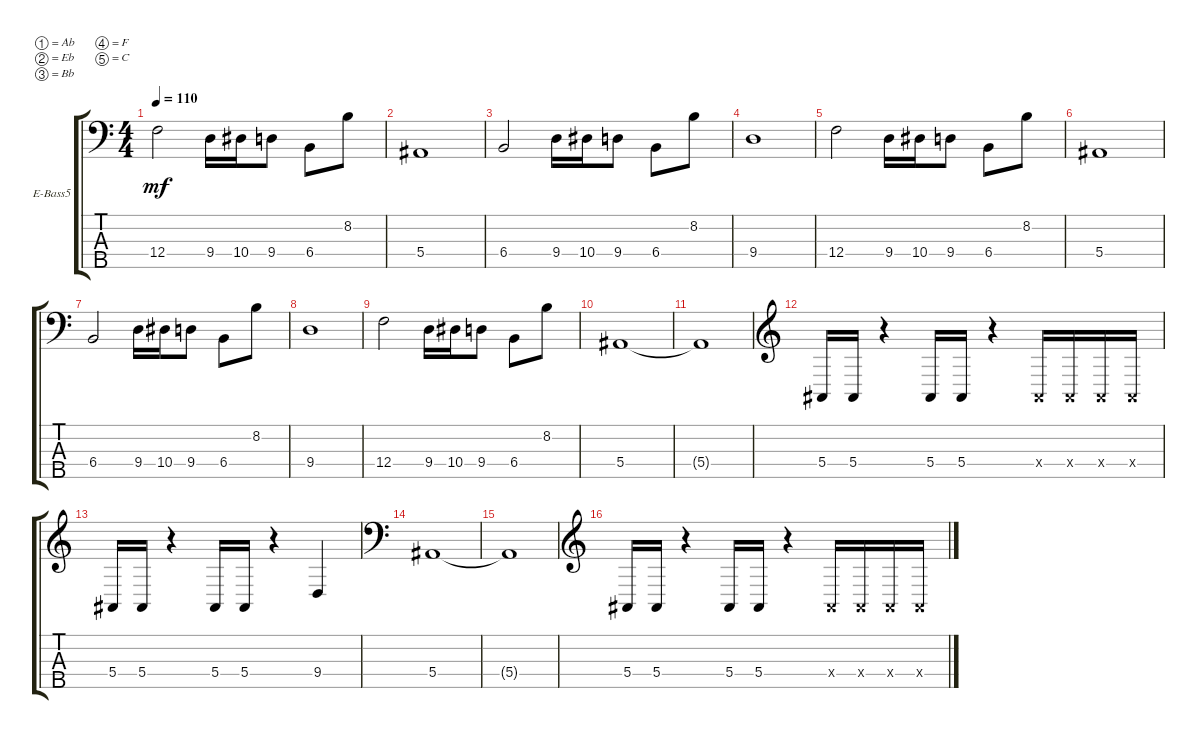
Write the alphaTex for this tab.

\defaultSystemsLayout 4
\bracketExtendMode groupsimilarinstruments
\firstSystemTrackNameOrientation horizontal
\otherSystemsTrackNameOrientation horizontal
\track ("Maxim Kondratenko" "E-Bass5") {instrument electricbassfinger}
\staff {score tabs}
\tuning (Ab2 Eb2 Bb1 F1 C1)
\ts (4 4)
\tempo 110
\clef f4
\scale
0.313131
\ks c
12.4.2{dy mf} 9.4.16 10.4.16 9.4.8 6.4.8 8.2.8 |
\scale
0.373737 5.4.1 |
\scale
0.313131 6.4.2 9.4.16 10.4.16 9.4.8 6.4.8 8.2.8 |
\scale
0.303922 9.4.1 |
\scale
0.333333 12.4.2 9.4.16 10.4.16 9.4.8 6.4.8 8.2.8 |
5.4.1 |
6.4.2 9.4.16 10.4.16 9.4.8 6.4.8 8.2.8 |
9.4.1 |
12.4.2 9.4.16 10.4.16 9.4.8 6.4.8 8.2.8 |
\scale
0.362745 5.4.1 |
\scale
0.322917 5.4{t}.1 |
\clef g2
\scale
0.322917 5.4.16 5.4.16 r.4 5.4.16 5.4.16 r.4 5.4{x}.16 5.4{x}.16 5.4{x}.16 5.4{x}.16 |
\scale
0.354167 5.4.16 5.4.16 r.4 5.4.16 5.4.16 r.4 9.4.4 |
\clef f4
5.4.1 |
5.4{t}.1 |
\clef g2
5.4.16 5.4.16 r.4 5.4.16 5.4.16 r.4 5.4{x}.16 5.4{x}.16 5.4{x}.16 5.4{x}.16
